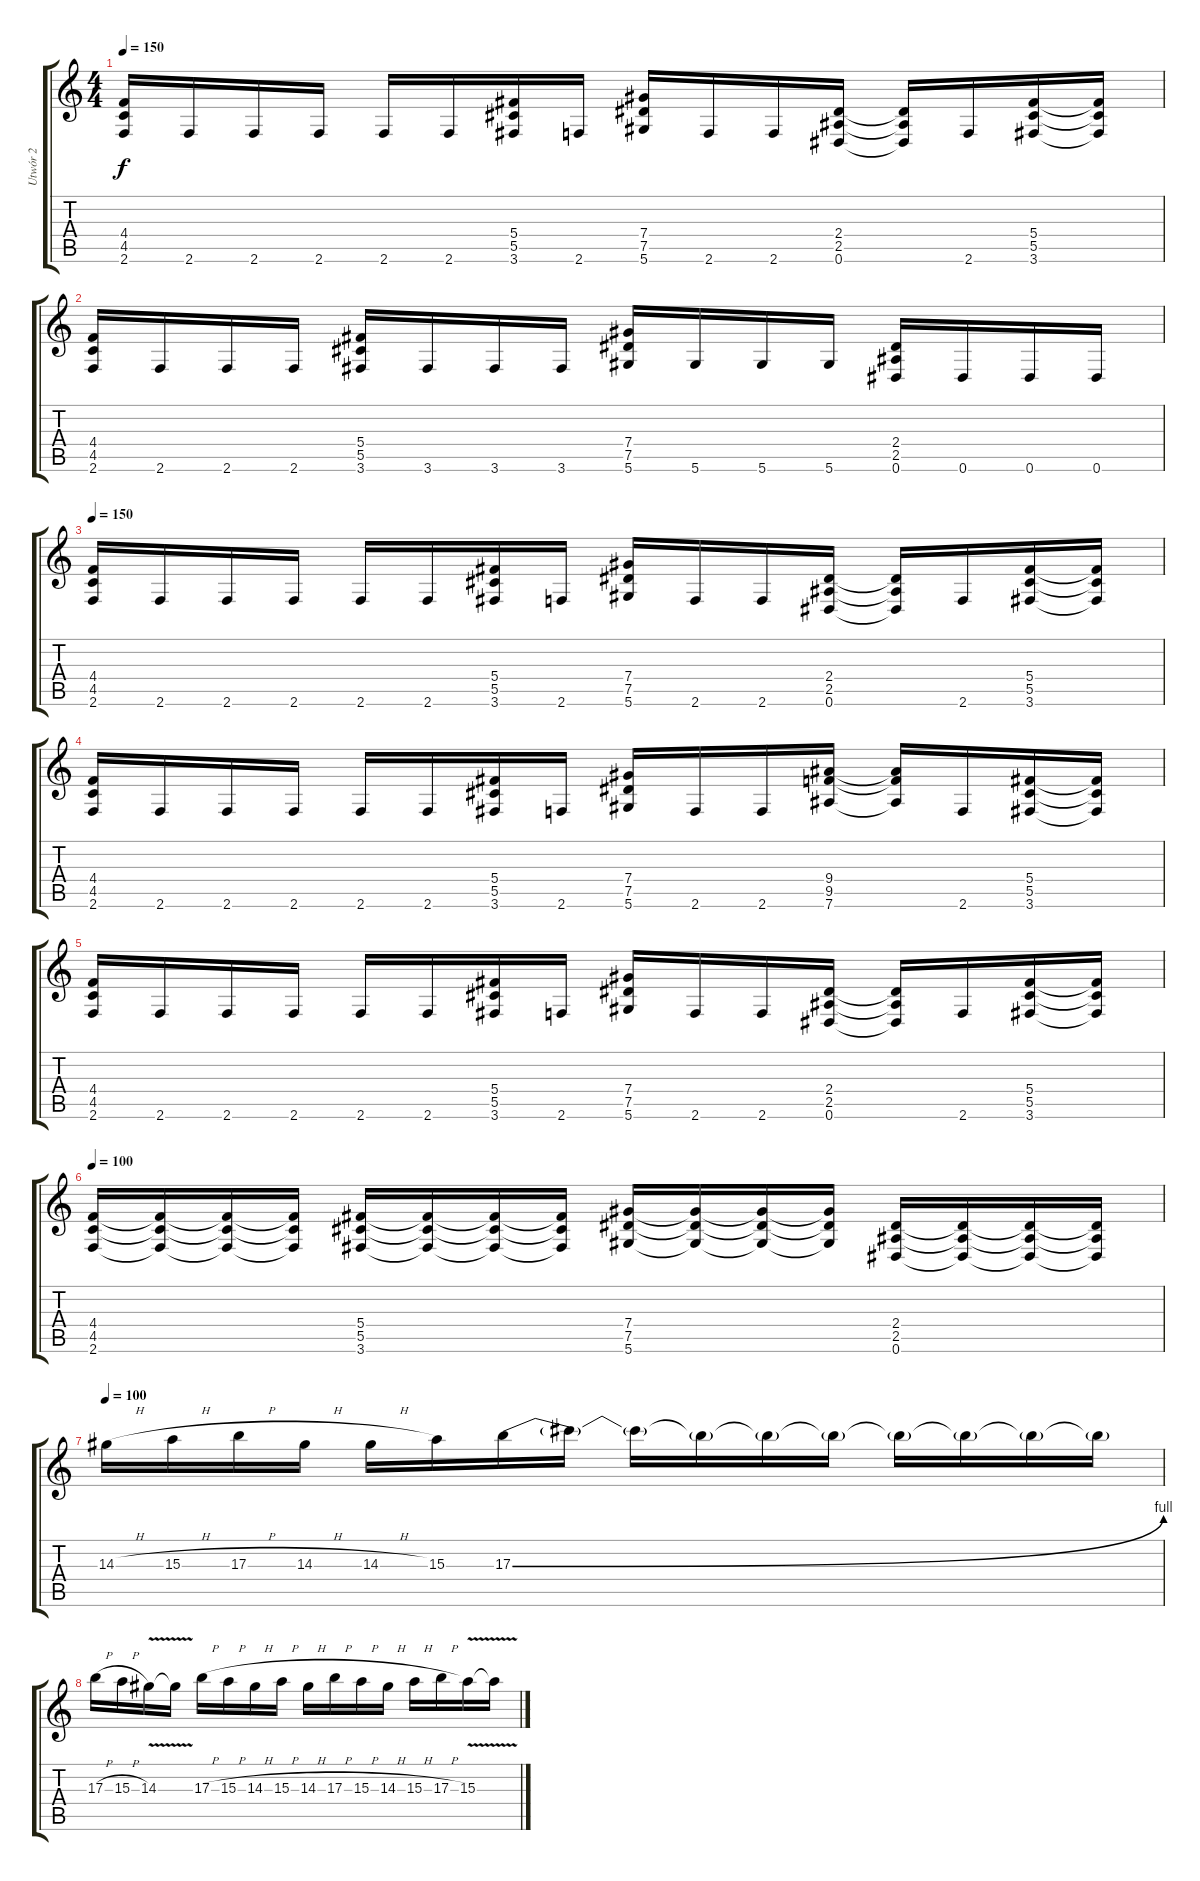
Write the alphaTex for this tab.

\track ("Utwór 2" "Utwór 2") {instrument distortionguitar}
\staff {score tabs}
\tuning (Eb4 Bb3 Gb3 Db3 Ab2 Eb2) {hide}
\ts (4 4)
\tempo 150
\clef g2
\ks c
(4.4 4.5 2.6).16{dy f} 2.6.16 2.6.16 2.6.16 2.6.16 2.6.16 (5.4 5.5 3.6).16 2.6.16 (7.4 7.5 5.6).16 2.6.16 2.6.16 (2.4 2.5 0.6).16 (2.4{t} 2.5{t} 0.6{t}).16 2.6.16 (5.4 5.5 3.6).16 (5.4{t} 5.5{t} 3.6{t}).16 |
(4.4 4.5 2.6).16 2.6.16 2.6.16 2.6.16 (5.4 5.5 3.6).16 3.6.16 3.6.16 3.6.16 (7.4 7.5 5.6).16 5.6.16 5.6.16 5.6.16 (2.4 2.5 0.6).16 0.6.16 0.6.16 0.6.16 |
\tempo 150
(4.4 4.5 2.6).16 2.6.16 2.6.16 2.6.16 2.6.16 2.6.16 (5.4 5.5 3.6).16 2.6.16 (7.4 7.5 5.6).16 2.6.16 2.6.16 (2.4 2.5 0.6).16 (2.4{t} 2.5{t} 0.6{t}).16 2.6.16 (5.4 5.5 3.6).16 (5.4{t} 5.5{t} 3.6{t}).16 |
(4.4 4.5 2.6).16 2.6.16 2.6.16 2.6.16 2.6.16 2.6.16 (5.4 5.5 3.6).16 2.6.16 (7.4 7.5 5.6).16 2.6.16 2.6.16 (9.4 9.5 7.6).16 (9.4{t} 9.5{t} 7.6{t}).16 2.6.16 (5.4 5.5 3.6).16 (5.4{t} 5.5{t} 3.6{t}).16 |
(4.4 4.5 2.6).16 2.6.16 2.6.16 2.6.16 2.6.16 2.6.16 (5.4 5.5 3.6).16 2.6.16 (7.4 7.5 5.6).16 2.6.16 2.6.16 (2.4 2.5 0.6).16 (2.4{t} 2.5{t} 0.6{t}).16 2.6.16 (5.4 5.5 3.6).16 (5.4{t} 5.5{t} 3.6{t}).16 |
\tempo 100
(4.4 4.5 2.6).16 (4.4{t} 4.5{t} 2.6{t}).16 (4.4{t} 4.5{t} 2.6{t}).16 (4.4{t} 4.5{t} 2.6{t}).16 (5.4 5.5 3.6).16 (5.4{t} 5.5{t} 3.6{t}).16 (5.4{t} 5.5{t} 3.6{t}).16 (5.4{t} 5.5{t} 3.6{t}).16 (7.4 7.5 5.6).16 (7.4{t} 7.5{t} 5.6{t}).16 (7.4{t} 7.5{t} 5.6{t}).16 (7.4{t} 7.5{t} 5.6{t}).16 (2.4 2.5 0.6).16 (2.4{t} 2.5{t} 0.6{t}).16 (2.4{t} 2.5{t} 0.6{t}).16 (2.4{t} 2.5{t} 0.6{t}).16 |
\tempo 100
14.3{h}.16 15.3{h}.16 17.3{h}.16 14.3{h}.16 14.3{h}.16 15.3.16 17.3{be (bend 0 0 60 4)}.16 17.3{t}.16 17.3{t}.16 17.3{t}.16 17.3{t}.16 17.3{t}.16 17.3{t}.16 17.3{t}.16 17.3{t}.16 17.3{t}.16 |
17.3{h}.16 15.3{h}.16 14.3{v}.16 14.3{t}.16 17.3{h}.16 15.3{h}.16 14.3{h}.16 15.3{h}.16 14.3{h}.16 17.3{h}.16 15.3{h}.16 14.3{h}.16 15.3{h}.16 17.3{h}.16 15.3{v}.16 15.3{t}.16
